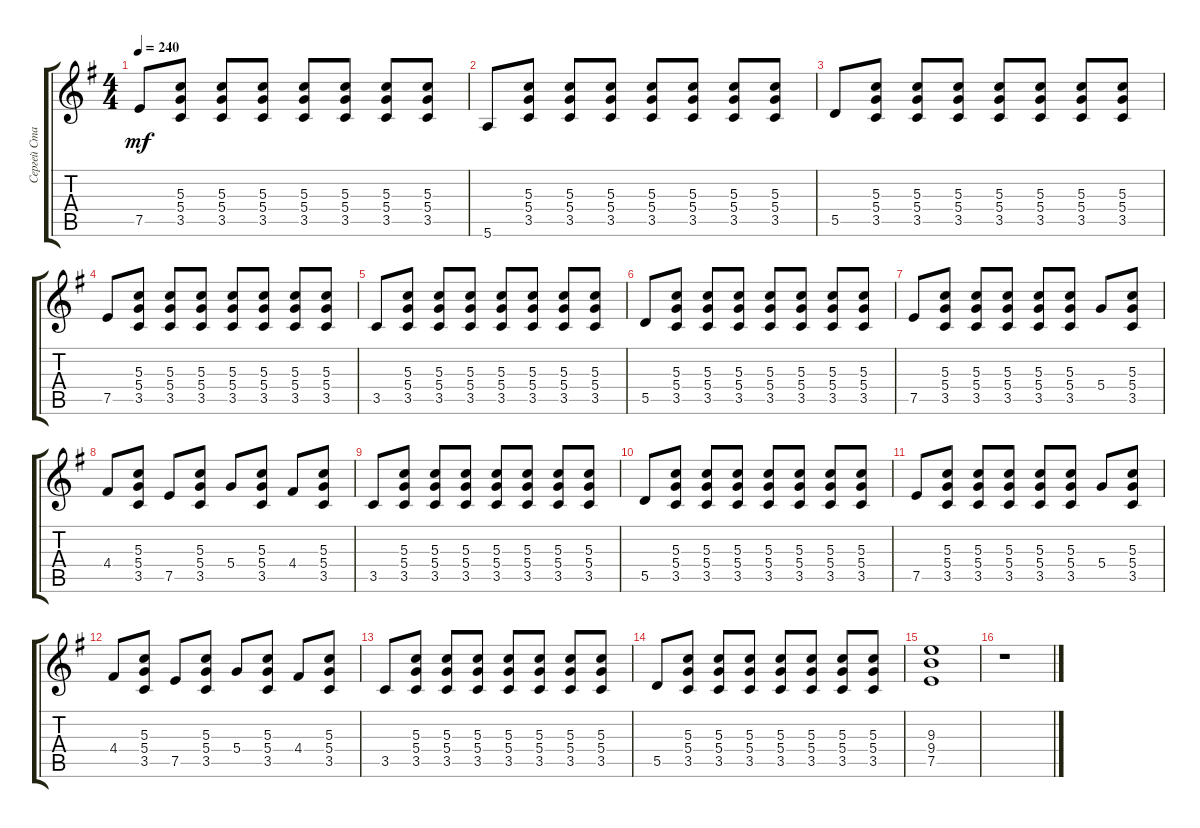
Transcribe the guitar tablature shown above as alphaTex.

\track ("Сергей Стасилович" "Сергей Ста") {instrument distortionguitar}
\staff {score tabs}
\tuning (E4 B3 G3 D3 A2 E2) {hide}
\ts (4 4)
\tempo 240
\clef g2
\ks g
7.5.8{dy mf} (5.3 5.4 3.5).8 (5.3 5.4 3.5).8 (5.3 5.4 3.5).8 (5.3 5.4 3.5).8 (5.3 5.4 3.5).8 (5.3 5.4 3.5).8 (5.3 5.4 3.5).8 |
5.6.8 (5.3 5.4 3.5).8 (5.3 5.4 3.5).8 (5.3 5.4 3.5).8 (5.3 5.4 3.5).8 (5.3 5.4 3.5).8 (5.3 5.4 3.5).8 (5.3 5.4 3.5).8 |
5.5.8 (5.3 5.4 3.5).8 (5.3 5.4 3.5).8 (5.3 5.4 3.5).8 (5.3 5.4 3.5).8 (5.3 5.4 3.5).8 (5.3 5.4 3.5).8 (5.3 5.4 3.5).8 |
7.5.8 (5.3 5.4 3.5).8 (5.3 5.4 3.5).8 (5.3 5.4 3.5).8 (5.3 5.4 3.5).8 (5.3 5.4 3.5).8 (5.3 5.4 3.5).8 (5.3 5.4 3.5).8 |
3.5.8 (5.3 5.4 3.5).8 (5.3 5.4 3.5).8 (5.3 5.4 3.5).8 (5.3 5.4 3.5).8 (5.3 5.4 3.5).8 (5.3 5.4 3.5).8 (5.3 5.4 3.5).8 |
5.5.8 (5.3 5.4 3.5).8 (5.3 5.4 3.5).8 (5.3 5.4 3.5).8 (5.3 5.4 3.5).8 (5.3 5.4 3.5).8 (5.3 5.4 3.5).8 (5.3 5.4 3.5).8 |
7.5.8 (5.3 5.4 3.5).8 (5.3 5.4 3.5).8 (5.3 5.4 3.5).8 (5.3 5.4 3.5).8 (5.3 5.4 3.5).8 5.4.8 (5.3 5.4 3.5).8 |
4.4.8 (5.3 5.4 3.5).8 7.5.8 (5.3 5.4 3.5).8 5.4.8 (5.3 5.4 3.5).8 4.4.8 (5.3 5.4 3.5).8 |
3.5.8 (5.3 5.4 3.5).8 (5.3 5.4 3.5).8 (5.3 5.4 3.5).8 (5.3 5.4 3.5).8 (5.3 5.4 3.5).8 (5.3 5.4 3.5).8 (5.3 5.4 3.5).8 |
5.5.8 (5.3 5.4 3.5).8 (5.3 5.4 3.5).8 (5.3 5.4 3.5).8 (5.3 5.4 3.5).8 (5.3 5.4 3.5).8 (5.3 5.4 3.5).8 (5.3 5.4 3.5).8 |
7.5.8 (5.3 5.4 3.5).8 (5.3 5.4 3.5).8 (5.3 5.4 3.5).8 (5.3 5.4 3.5).8 (5.3 5.4 3.5).8 5.4.8 (5.3 5.4 3.5).8 |
4.4.8 (5.3 5.4 3.5).8 7.5.8 (5.3 5.4 3.5).8 5.4.8 (5.3 5.4 3.5).8 4.4.8 (5.3 5.4 3.5).8 |
3.5.8 (5.3 5.4 3.5).8 (5.3 5.4 3.5).8 (5.3 5.4 3.5).8 (5.3 5.4 3.5).8 (5.3 5.4 3.5).8 (5.3 5.4 3.5).8 (5.3 5.4 3.5).8 |
5.5.8 (5.3 5.4 3.5).8 (5.3 5.4 3.5).8 (5.3 5.4 3.5).8 (5.3 5.4 3.5).8 (5.3 5.4 3.5).8 (5.3 5.4 3.5).8 (5.3 5.4 3.5).8 |
(9.3 9.4 7.5).1 |
r.1
